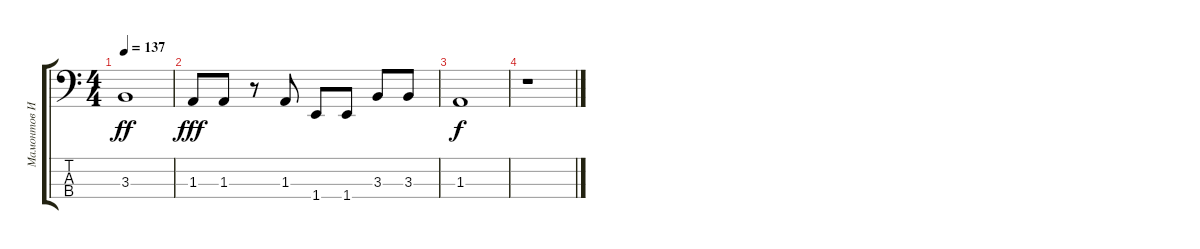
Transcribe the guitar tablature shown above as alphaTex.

\track ("Мамонтов Илья" "Мамонтов И") {instrument electricbasspick}
\staff {score tabs}
\tuning (Gb2 Db2 Ab1 Eb1) {hide}
\ts (4 4)
\tempo 137
\clef f4
\ks c
3.3.1{dy ff} |
1.3.8{dy fff} 1.3.8 r.8 1.3.8 1.4.8 1.4.8 3.3.8 3.3.8 |
1.3.1{dy f} |
r.1
